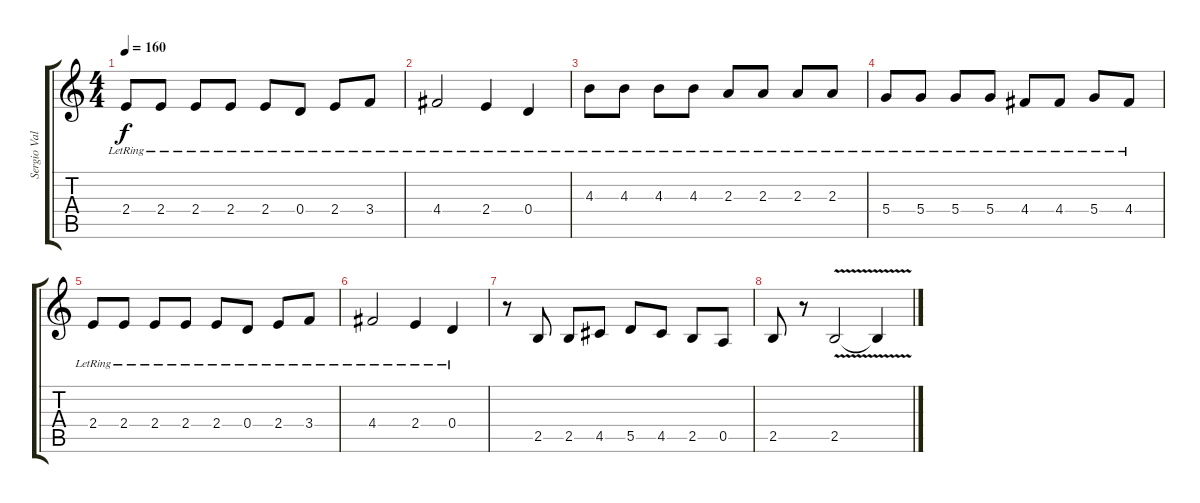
\track ("Sergio Vallín" "Sergio Val") {instrument electricguitarjazz}
\staff {score tabs}
\tuning (E4 B3 G3 D3 A2 E2) {hide}
\ts (4 4)
\tempo 160
\clef g2
\ks c
2.4{lr}.8{dy f} 2.4{lr}.8 2.4{lr}.8 2.4{lr}.8 2.4{lr}.8 0.4{lr}.8 2.4{lr}.8 3.4{lr}.8 |
4.4{lr}.2 2.4{lr}.4 0.4{lr}.4 |
4.3{lr}.8{volume 14 instrument electricguitarclean} 4.3{lr}.8 4.3{lr}.8 4.3{lr}.8 2.3{lr}.8 2.3{lr}.8 2.3{lr}.8 2.3{lr}.8 |
5.4{lr}.8 5.4{lr}.8 5.4{lr}.8 5.4{lr}.8 4.4{lr}.8 4.4{lr}.8 5.4{lr}.8 4.4{lr}.8 |
2.4{lr}.8 2.4{lr}.8 2.4{lr}.8 2.4{lr}.8 2.4{lr}.8 0.4{lr}.8 2.4{lr}.8 3.4{lr}.8 |
4.4{lr}.2 2.4{lr}.4 0.4{lr}.4 |
r.8 2.5.8 2.5.8 4.5.8 5.5.8 4.5.8 2.5.8 0.5.8 |
2.5.8 r.8 2.5{v}.2 2.5{t}.4
